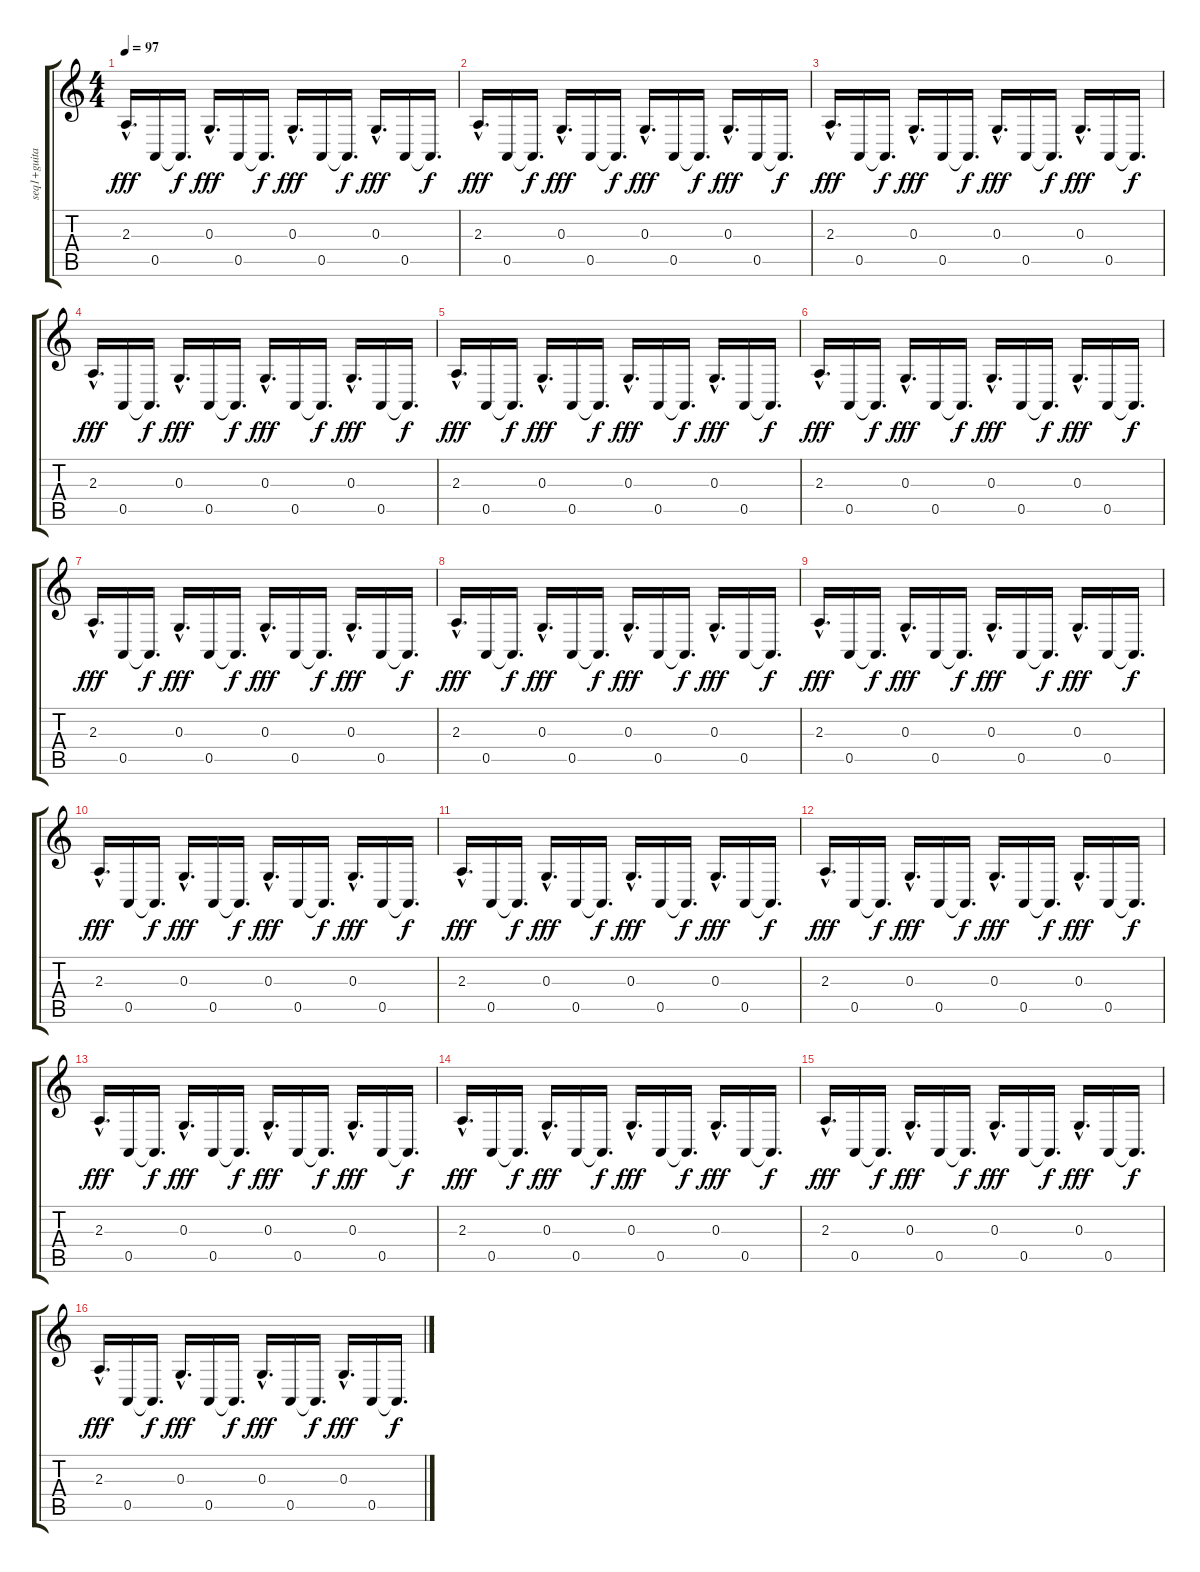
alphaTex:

\track ("seq1+guitar" "seq1+guita") {instrument electricpiano1}
\staff {score tabs}
\tuning (E4 B3 G3 D3 A2 E2) {hide}
\ts (4 4)
\tempo 97
\clef g2
\ks c
2.3{hac}.16{d dy fff} 0.5.16 0.5{t}.16{d dy f} 0.3{hac}.16{d dy fff} 0.5.16 0.5{t}.16{d dy f} 0.3{hac}.16{d dy fff} 0.5.16 0.5{t}.16{d dy f} 0.3{hac}.16{d dy fff} 0.5.16 0.5{t}.16{d dy f} |
2.3{hac}.16{d dy fff} 0.5.16 0.5{t}.16{d dy f} 0.3{hac}.16{d dy fff} 0.5.16 0.5{t}.16{d dy f} 0.3{hac}.16{d dy fff} 0.5.16 0.5{t}.16{d dy f} 0.3{hac}.16{d dy fff} 0.5.16 0.5{t}.16{d dy f} |
2.3{hac}.16{d dy fff} 0.5.16 0.5{t}.16{d dy f} 0.3{hac}.16{d dy fff} 0.5.16 0.5{t}.16{d dy f} 0.3{hac}.16{d dy fff} 0.5.16 0.5{t}.16{d dy f} 0.3{hac}.16{d dy fff} 0.5.16 0.5{t}.16{d dy f} |
2.3{hac}.16{d dy fff} 0.5.16 0.5{t}.16{d dy f} 0.3{hac}.16{d dy fff} 0.5.16 0.5{t}.16{d dy f} 0.3{hac}.16{d dy fff} 0.5.16 0.5{t}.16{d dy f} 0.3{hac}.16{d dy fff} 0.5.16 0.5{t}.16{d dy f} |
2.3{hac}.16{d dy fff} 0.5.16 0.5{t}.16{d dy f} 0.3{hac}.16{d dy fff} 0.5.16 0.5{t}.16{d dy f} 0.3{hac}.16{d dy fff} 0.5.16 0.5{t}.16{d dy f} 0.3{hac}.16{d dy fff} 0.5.16 0.5{t}.16{d dy f} |
2.3{hac}.16{d dy fff} 0.5.16 0.5{t}.16{d dy f} 0.3{hac}.16{d dy fff} 0.5.16 0.5{t}.16{d dy f} 0.3{hac}.16{d dy fff} 0.5.16 0.5{t}.16{d dy f} 0.3{hac}.16{d dy fff} 0.5.16 0.5{t}.16{d dy f} |
2.3{hac}.16{d dy fff} 0.5.16 0.5{t}.16{d dy f} 0.3{hac}.16{d dy fff} 0.5.16 0.5{t}.16{d dy f} 0.3{hac}.16{d dy fff} 0.5.16 0.5{t}.16{d dy f} 0.3{hac}.16{d dy fff} 0.5.16 0.5{t}.16{d dy f} |
2.3{hac}.16{d dy fff} 0.5.16 0.5{t}.16{d dy f} 0.3{hac}.16{d dy fff} 0.5.16 0.5{t}.16{d dy f} 0.3{hac}.16{d dy fff} 0.5.16 0.5{t}.16{d dy f} 0.3{hac}.16{d dy fff} 0.5.16 0.5{t}.16{d dy f} |
2.3{hac}.16{d dy fff} 0.5.16 0.5{t}.16{d dy f} 0.3{hac}.16{d dy fff} 0.5.16 0.5{t}.16{d dy f} 0.3{hac}.16{d dy fff} 0.5.16 0.5{t}.16{d dy f} 0.3{hac}.16{d dy fff} 0.5.16 0.5{t}.16{d dy f} |
2.3{hac}.16{d dy fff} 0.5.16 0.5{t}.16{d dy f} 0.3{hac}.16{d dy fff} 0.5.16 0.5{t}.16{d dy f} 0.3{hac}.16{d dy fff} 0.5.16 0.5{t}.16{d dy f} 0.3{hac}.16{d dy fff} 0.5.16 0.5{t}.16{d dy f} |
2.3{hac}.16{d dy fff} 0.5.16 0.5{t}.16{d dy f} 0.3{hac}.16{d dy fff} 0.5.16 0.5{t}.16{d dy f} 0.3{hac}.16{d dy fff} 0.5.16 0.5{t}.16{d dy f} 0.3{hac}.16{d dy fff} 0.5.16 0.5{t}.16{d dy f} |
2.3{hac}.16{d dy fff} 0.5.16 0.5{t}.16{d dy f} 0.3{hac}.16{d dy fff} 0.5.16 0.5{t}.16{d dy f} 0.3{hac}.16{d dy fff} 0.5.16 0.5{t}.16{d dy f} 0.3{hac}.16{d dy fff} 0.5.16 0.5{t}.16{d dy f} |
2.3{hac}.16{d dy fff} 0.5.16 0.5{t}.16{d dy f} 0.3{hac}.16{d dy fff} 0.5.16 0.5{t}.16{d dy f} 0.3{hac}.16{d dy fff} 0.5.16 0.5{t}.16{d dy f} 0.3{hac}.16{d dy fff} 0.5.16 0.5{t}.16{d dy f} |
2.3{hac}.16{d dy fff} 0.5.16 0.5{t}.16{d dy f} 0.3{hac}.16{d dy fff} 0.5.16 0.5{t}.16{d dy f} 0.3{hac}.16{d dy fff} 0.5.16 0.5{t}.16{d dy f} 0.3{hac}.16{d dy fff} 0.5.16 0.5{t}.16{d dy f} |
2.3{hac}.16{d dy fff} 0.5.16 0.5{t}.16{d dy f} 0.3{hac}.16{d dy fff} 0.5.16 0.5{t}.16{d dy f} 0.3{hac}.16{d dy fff} 0.5.16 0.5{t}.16{d dy f} 0.3{hac}.16{d dy fff} 0.5.16 0.5{t}.16{d dy f} |
2.3{hac}.16{d dy fff} 0.5.16 0.5{t}.16{d dy f} 0.3{hac}.16{d dy fff} 0.5.16 0.5{t}.16{d dy f} 0.3{hac}.16{d dy fff} 0.5.16 0.5{t}.16{d dy f} 0.3{hac}.16{d dy fff} 0.5.16 0.5{t}.16{d dy f}
